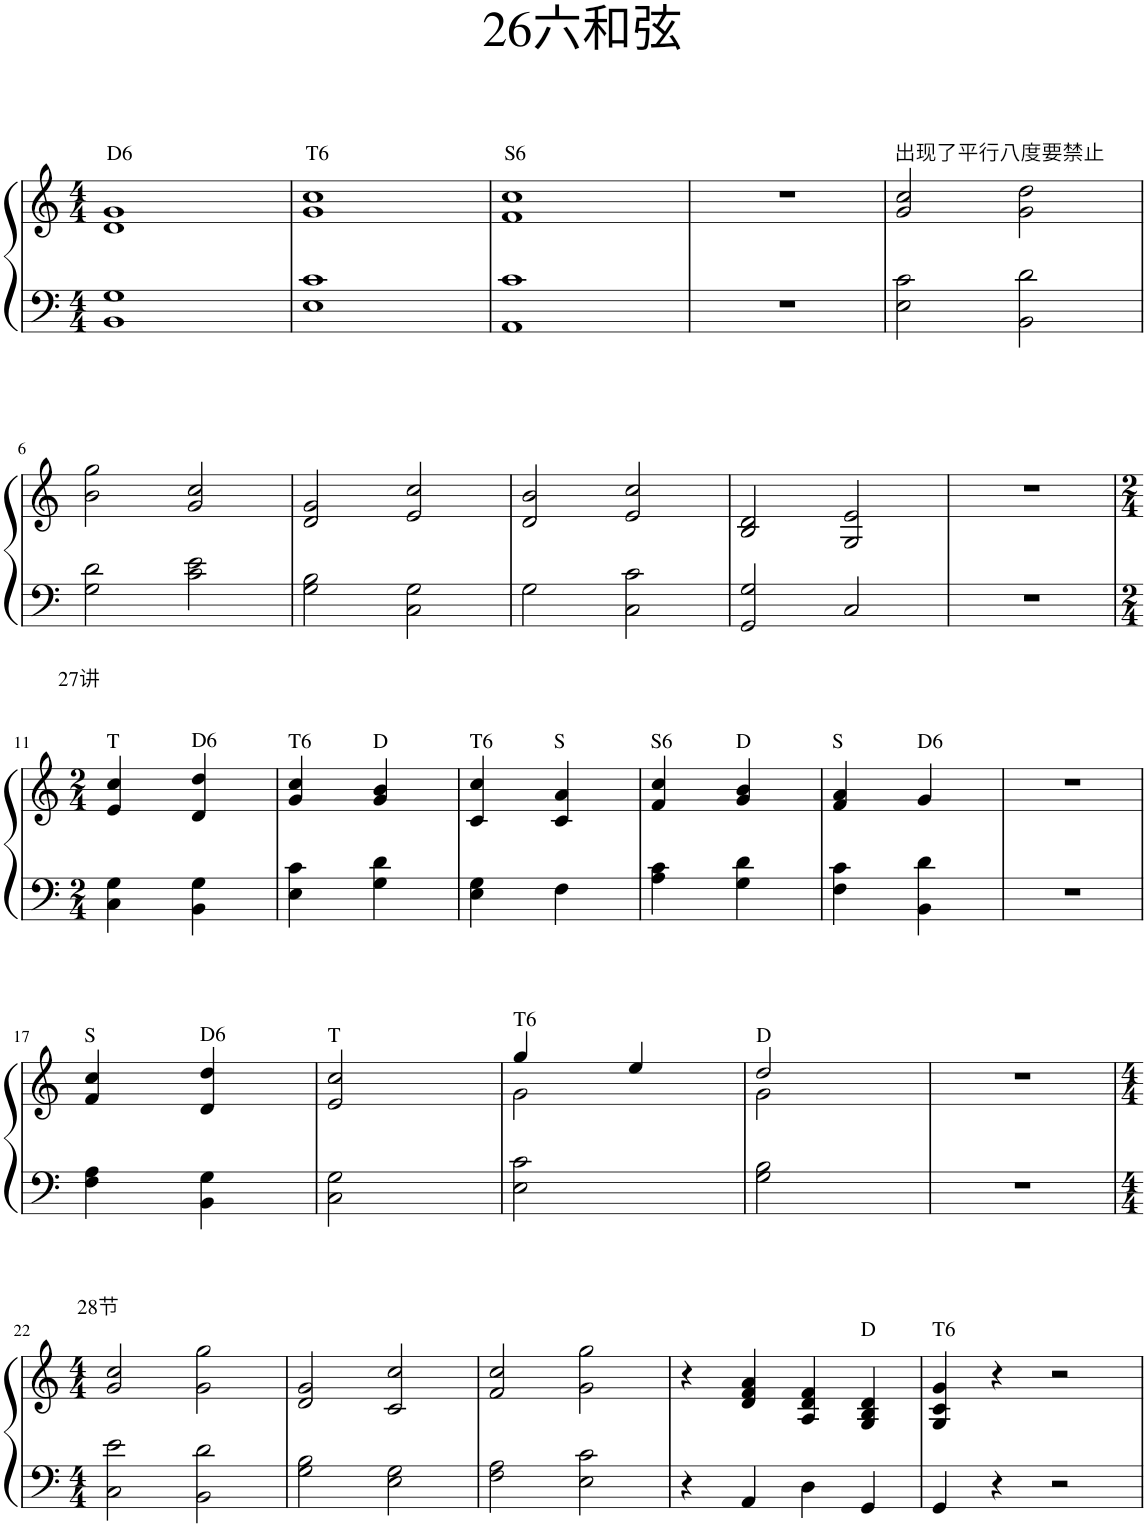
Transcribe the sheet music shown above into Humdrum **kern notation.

**kern	**kern
*part1	*part1
*staff2	*staff1
*I"钢琴	*
*clefF4	*clefG2
*k[]	*k[]
*M4/4	*M4/4
=1	=1
!	!LO:TX:a:t=D6
1BB 1G	1d 1g
=2	=2
!	!LO:TX:a:t=T6
1E 1c	1g 1cc
=3	=3
!	!LO:TX:a:t=S6
1AA 1c	1f 1cc
=4	=4
1r	1r
=5	=5
!	!LO:TX:a:t=出现了平行八度要禁止
2E\ 2c\	2g/ 2cc/
2BB\ 2d\	2g\ 2dd\
!!LO:LB:g=z
=6	=6
2G\ 2d\	2b\ 2gg\
2c\ 2e\	2g/ 2cc/
=7	=7
2G\ 2B\	2d/ 2g/
2C\ 2G\	2e/ 2cc/
=8	=8
2G\	2d/ 2b/
2C\ 2c\	2e/ 2cc/
=9	=9
2GG/ 2G/	2B/ 2d/
2C/	2G/ 2e/
=10	=10
1r	1r
!!LO:LB:g=z
=11	=11
*M2/4	*M2/4
!	!LO:TX:a:t=27讲
!	!LO:TX:a:t=T
4C\ 4G\	4e/ 4cc/
!	!LO:TX:a:t=D6
4BB\ 4G\	4d/ 4dd/
=12	=12
!	!LO:TX:a:t=T6
4E\ 4c\	4g/ 4cc/
!	!LO:TX:a:t=D
4G\ 4d\	4g/ 4b/
=13	=13
!	!LO:TX:a:t=T6
4E\ 4G\	4c/ 4cc/
!	!LO:TX:a:t=S
4F\	4c/ 4a/
=14	=14
!	!LO:TX:a:t=S6
4A\ 4c\	4f/ 4cc/
!	!LO:TX:a:t=D
4G\ 4d\	4g/ 4b/
=15	=15
!	!LO:TX:a:t=S
4F\ 4c\	4f/ 4a/
!	!LO:TX:a:t=D6
4BB\ 4d\	4g/
=16	=16
2r	2r
!!LO:LB:g=z
=17	=17
!	!LO:TX:a:t=S
4F\ 4A\	4f/ 4cc/
!	!LO:TX:a:t=D6
4BB\ 4G\	4d/ 4dd/
=18	=18
!	!LO:TX:a:t=T
2C\ 2G\	2e/ 2cc/
=19	=19
*	*^
!	!LO:TX:a:t=T6	!
2E\ 2c\	4gg/	2g\
.	4ee/	.
=20	=20	=20
!	!LO:TX:a:t=D	!
2G\ 2B\	2dd/	2g\
*	*v	*v
=21	=21
2r	2r
!!LO:LB:g=z
=22	=22
*M4/4	*M4/4
!	!LO:TX:a:t=28节
2C\ 2e\	2g/ 2cc/
2BB\ 2d\	2g\ 2gg\
=23	=23
2G\ 2B\	2d/ 2g/
2E\ 2G\	2c/ 2cc/
=24	=24
2F\ 2A\	2f/ 2cc/
2E\ 2c\	2g\ 2gg\
=25	=25
4r	4r
4AA/	4d/ 4f/ 4a/
4D\	4A/ 4d/ 4f/
!	!LO:TX:a:t=D
4GG/	4G/ 4B/ 4d/
=26	=26
!	!LO:TX:a:t=T6
4GG/	4G/ 4c/ 4g/
4r	4r
2r	2r
=	=
*-	*-
